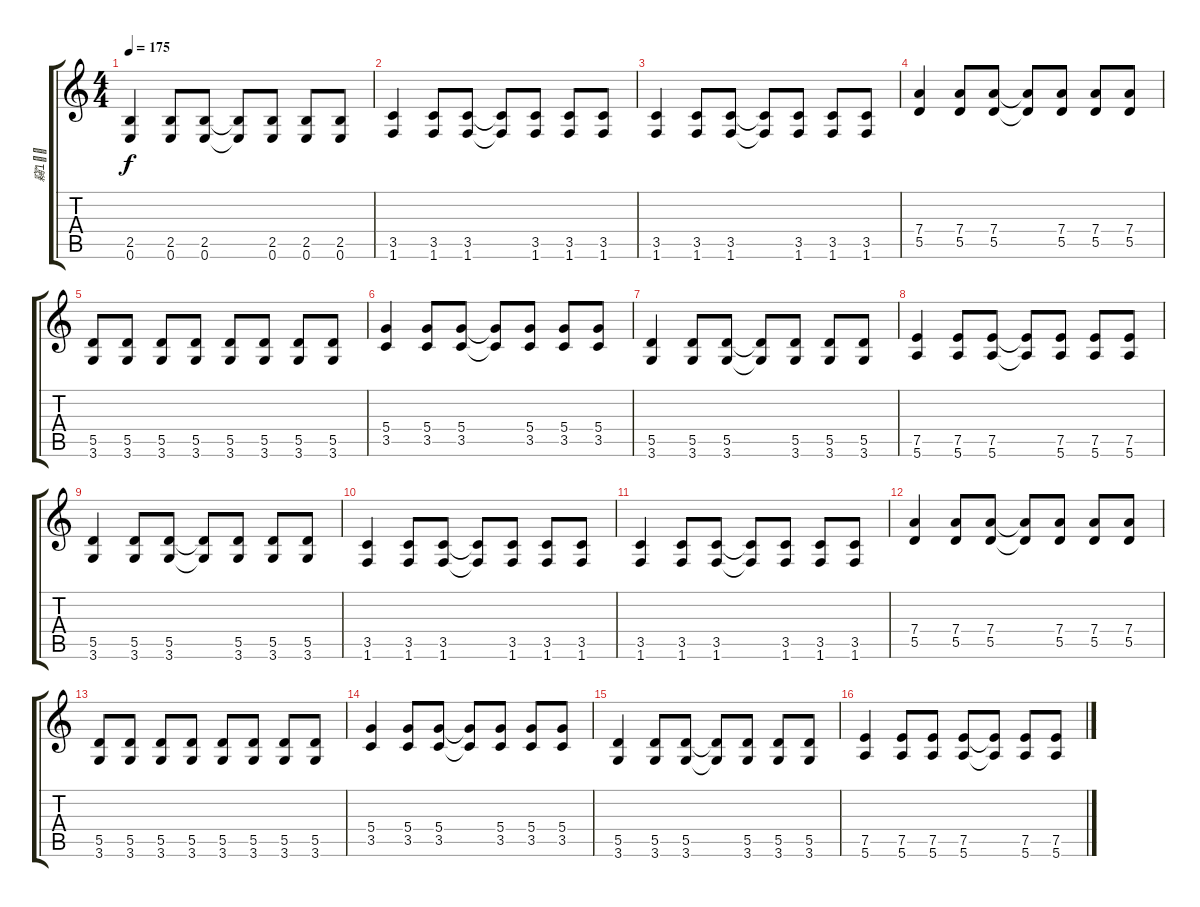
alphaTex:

\track ("竊" "竊") {instrument distortionguitar}
\staff {score tabs}
\tuning (E4 B3 G3 D3 A2 E2) {hide}
\ts (4 4)
\tempo 175
\clef g2
\ks c
(2.5 0.6).4{dy f} (2.5 0.6).8 (2.5 0.6).8 (2.5{t} 0.6{t}).8 (2.5 0.6).8 (2.5 0.6).8 (2.5 0.6).8 |
(3.5 1.6).4 (3.5 1.6).8 (3.5 1.6).8 (3.5{t} 1.6{t}).8 (3.5 1.6).8 (3.5 1.6).8 (3.5 1.6).8 |
(3.5 1.6).4 (3.5 1.6).8 (3.5 1.6).8 (3.5{t} 1.6{t}).8 (3.5 1.6).8 (3.5 1.6).8 (3.5 1.6).8 |
(7.4 5.5).4 (7.4 5.5).8 (7.4 5.5).8 (7.4{t} 5.5{t}).8 (7.4 5.5).8 (7.4 5.5).8 (7.4 5.5).8 |
(5.5 3.6).8 (5.5 3.6).8 (5.5 3.6).8 (5.5 3.6).8 (5.5 3.6).8 (5.5 3.6).8 (5.5 3.6).8 (5.5 3.6).8 |
(5.4 3.5).4 (5.4 3.5).8 (5.4 3.5).8 (5.4{t} 3.5{t}).8 (5.4 3.5).8 (5.4 3.5).8 (5.4 3.5).8 |
(5.5 3.6).4 (5.5 3.6).8 (5.5 3.6).8 (5.5{t} 3.6{t}).8 (5.5 3.6).8 (5.5 3.6).8 (5.5 3.6).8 |
(7.5 5.6).4 (7.5 5.6).8 (7.5 5.6).8 (7.5{t} 5.6{t}).8 (7.5 5.6).8 (7.5 5.6).8 (7.5 5.6).8 |
(5.5 3.6).4 (5.5 3.6).8 (5.5 3.6).8 (5.5{t} 3.6{t}).8 (5.5 3.6).8 (5.5 3.6).8 (5.5 3.6).8 |
(3.5 1.6).4 (3.5 1.6).8 (3.5 1.6).8 (3.5{t} 1.6{t}).8 (3.5 1.6).8 (3.5 1.6).8 (3.5 1.6).8 |
(3.5 1.6).4 (3.5 1.6).8 (3.5 1.6).8 (3.5{t} 1.6{t}).8 (3.5 1.6).8 (3.5 1.6).8 (3.5 1.6).8 |
(7.4 5.5).4 (7.4 5.5).8 (7.4 5.5).8 (7.4{t} 5.5{t}).8 (7.4 5.5).8 (7.4 5.5).8 (7.4 5.5).8 |
(5.5 3.6).8 (5.5 3.6).8 (5.5 3.6).8 (5.5 3.6).8 (5.5 3.6).8 (5.5 3.6).8 (5.5 3.6).8 (5.5 3.6).8 |
(5.4 3.5).4 (5.4 3.5).8 (5.4 3.5).8 (5.4{t} 3.5{t}).8 (5.4 3.5).8 (5.4 3.5).8 (5.4 3.5).8 |
(5.5 3.6).4 (5.5 3.6).8 (5.5 3.6).8 (5.5{t} 3.6{t}).8 (5.5 3.6).8 (5.5 3.6).8 (5.5 3.6).8 |
(7.5 5.6).4 (7.5 5.6).8 (7.5 5.6).8 (7.5 5.6).8 (7.5{t} 5.6{t}).8 (7.5 5.6).8 (7.5 5.6).8
